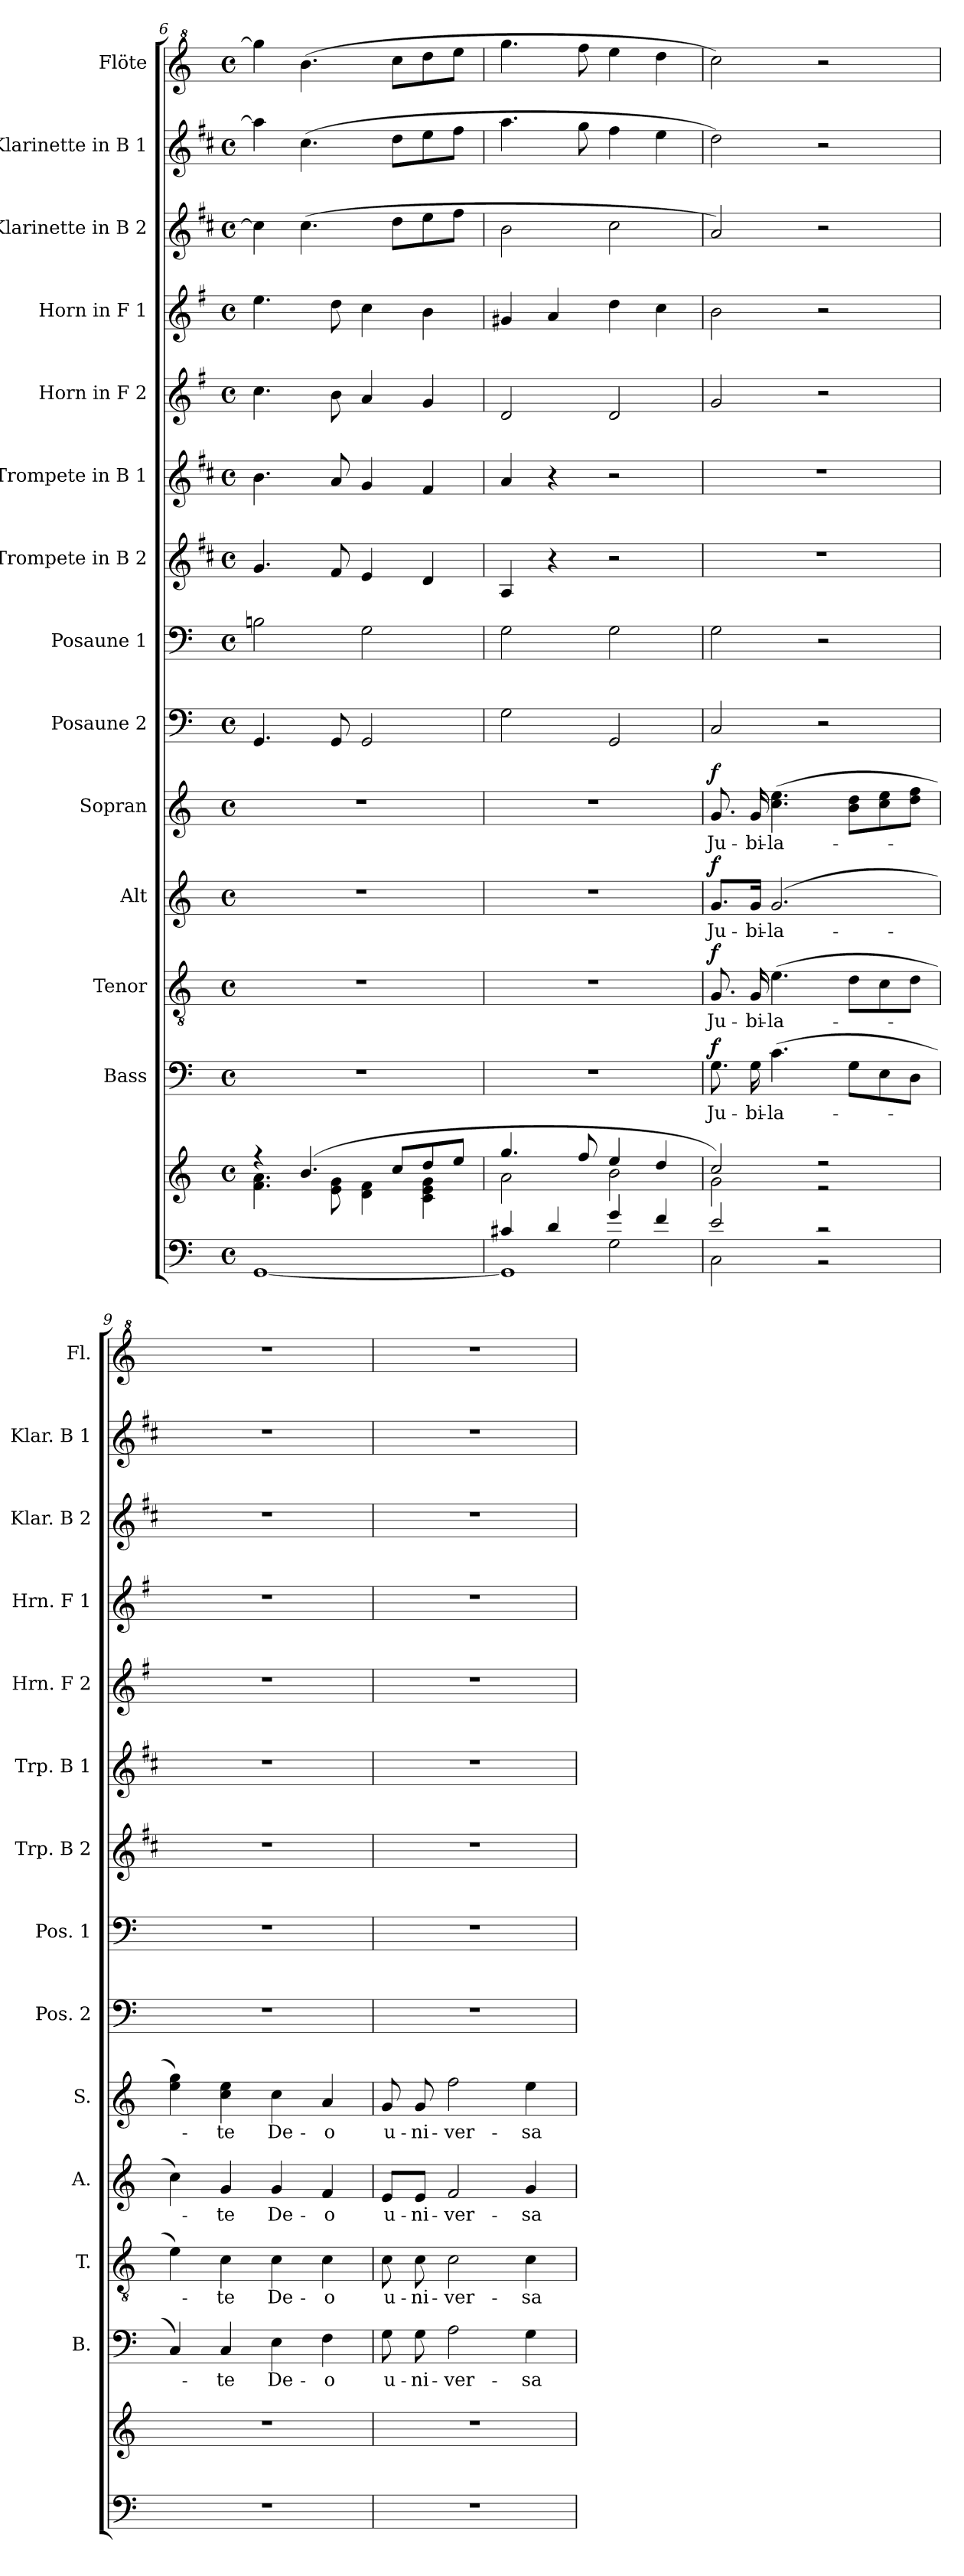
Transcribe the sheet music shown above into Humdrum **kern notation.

**kern	**kern	**kern	**text	**dynam	**kern	**text	**dynam	**kern	**text	**dynam	**kern	**text	**dynam	**kern	**kern	**kern	**kern	**kern	**kern	**kern	**kern	**kern
*part14	*part14	*part13	*part13	*part13	*part12	*part12	*part12	*part11	*part11	*part11	*part10	*part10	*part10	*part9	*part8	*part7	*part6	*part5	*part4	*part3	*part2	*part1
*staff15	*staff14	*staff13	*staff13	*staff13	*staff12	*staff12	*staff12	*staff11	*staff11	*staff11	*staff10	*staff10	*staff10	*staff9	*staff8	*staff7	*staff6	*staff5	*staff4	*staff3	*staff2	*staff1
*	*	*I"Bass	*	*	*I"Tenor	*	*	*I"Alt	*	*	*I"Sopran	*	*	*I"Posaune 2	*I"Posaune 1	*I"Trompete in B 2	*I"Trompete in B 1	*I"Horn in F 2	*I"Horn in F 1	*I"Klarinette in B 2	*I"Klarinette in B 1	*I"Flöte
*	*	*I'B.	*	*	*I'T.	*	*	*I'A.	*	*	*I'S.	*	*	*I'Pos. 2	*I'Pos. 1	*I'Trp. B 2	*I'Trp. B 1	*I'Hrn. F 2	*I'Hrn. F 1	*I'Klar. B 2	*I'Klar. B 1	*I'Fl.
*clefF4	*clefG2	*clefF4	*	*	*clefGv2	*	*	*clefG2	*	*	*clefG2	*	*	*clefF4	*clefF4	*clefG2	*clefG2	*clefG2	*clefG2	*clefG2	*clefG2	*clefG^2
*	*	*	*	*	*	*	*	*	*	*	*	*	*	*	*	*ITrd1c2	*ITrd1c2	*ITrd4c7	*ITrd4c7	*ITrd1c2	*ITrd1c2	*
*k[]	*k[]	*k[]	*	*	*k[]	*	*	*k[]	*	*	*k[]	*	*	*k[]	*k[]	*k[]	*k[]	*k[]	*k[]	*k[]	*k[]	*k[]
*C:	*C:	*C:	*	*	*C:	*	*	*C:	*	*	*C:	*	*	*C:	*C:	*C:	*C:	*C:	*C:	*C:	*C:	*C:
*M4/4	*M4/4	*M4/4	*	*	*M4/4	*	*	*M4/4	*	*	*M4/4	*	*	*M4/4	*M4/4	*M4/4	*M4/4	*M4/4	*M4/4	*M4/4	*M4/4	*M4/4
*met(c)	*met(c)	*met(c)	*	*	*met(c)	*	*	*met(c)	*	*	*met(c)	*	*	*met(c)	*met(c)	*met(c)	*met(c)	*met(c)	*met(c)	*met(c)	*met(c)	*met(c)
=6	=6	=6	=6	=6	=6	=6	=6	=6	=6	=6	=6	=6	=6	=6	=6	=6	=6	=6	=6	=6	=6	=6
*	*^	*	*	*	*	*	*	*	*	*	*	*	*	*	*	*	*	*	*	*	*	*
[<1GG	4rff	4.f\ 4.a\	1r	.	.	1r	.	.	1r	.	.	1r	.	.	4.GG/	2Bn\	4.f/	4.a\	4.f\	4.a\	4b\]	4gg\]	4ggg\]
.	(4.b/	.	.	.	.	.	.	.	.	.	.	.	.	.	.	.	.	.	.	.	(>4.b\	(>4.b\	(>4.bb\
.	.	8e\ 8g\	.	.	.	.	.	.	.	.	.	.	.	.	8GG/	.	8e/	8g/	8e\	8g\	.	.	.
.	.	4d\ 4f\	.	.	.	.	.	.	.	.	.	.	.	.	2GG/	2G\	4d/	4f/	4d/	4f\	.	.	.
.	8cc/L	.	.	.	.	.	.	.	.	.	.	.	.	.	.	.	.	.	.	.	8cc\L	8cc\L	8ccc\L
.	8dd/	4c\ 4e\ 4g\	.	.	.	.	.	.	.	.	.	.	.	.	.	.	4c/	4e/	4c/	4e\	8dd\	8dd\	8ddd\
.	8ee/J	.	.	.	.	.	.	.	.	.	.	.	.	.	.	.	.	.	.	.	8ee\J	8ee\J	8eee\J
=7	=7	=7	=7	=7	=7	=7	=7	=7	=7	=7	=7	=7	=7	=7	=7	=7	=7	=7	=7	=7	=7	=7	=7
*^	*	*	*	*	*	*	*	*	*	*	*	*	*	*	*	*	*	*	*	*	*	*	*
*	*^	*	*	*	*	*	*	*	*	*	*	*	*	*	*	*	*	*	*	*	*	*	*	*
4c#X/	1GG]	2ryy	4.gg/	2a\	1r	.	.	1r	.	.	1r	.	.	1r	.	.	2G\	2G\	4G/	4g/	2G/	4c#X/	2a\	4.gg\	4.ggg\
4d/	.	.	.	.	.	.	.	.	.	.	.	.	.	.	.	.	.	.	4r	4r	.	4d/	.	.	.
.	.	.	8ff/	.	.	.	.	.	.	.	.	.	.	.	.	.	.	.	.	.	.	.	.	8ff\	8fff\
4g/	.	2G\	4ee/	2b\	.	.	.	.	.	.	.	.	.	.	.	.	2GG/	2G\	2r	2r	2G/	4g\	2b\	4ee\	4eee\
4f/	.	.	4dd/	.	.	.	.	.	.	.	.	.	.	.	.	.	.	.	.	.	.	4f\	.	4dd\	4ddd\
*	*v	*v	*	*	*	*	*	*	*	*	*	*	*	*	*	*	*	*	*	*	*	*	*	*	*
=8	=8	=8	=8	=8	=8	=8	=8	=8	=8	=8	=8	=8	=8	=8	=8	=8	=8	=8	=8	=8	=8	=8	=8	=8
!	!	!	!	!	!LO:LY:b	!LO:DY:a	!	!LO:LY:b	!LO:DY:a	!	!LO:LY:b	!LO:DY:a	!	!LO:LY:b	!LO:DY:a	!	!	!	!	!	!	!	!	!
2e/	2C\	2cc/)	2g\	8.G\	Ju-	f	8.G/	Ju-	f	8.g/L	Ju-	f	8.g/	Ju-	f	2C/	2G\	1r	1r	2c/	2e\	2g/)	2cc\)	2ccc\)
!	!	!	!	!	!LO:LY:b	!	!	!LO:LY:b	!	!	!LO:LY:b	!	!	!LO:LY:b	!	!	!	!	!	!	!	!	!	!
.	.	.	.	16G\	-bi-	.	16G/	-bi-	.	16g/Jk	-bi-	.	16g/	-bi-	.	.	.	.	.	.	.	.	.	.
!	!	!	!	!	!LO:LY:b	!	!	!LO:LY:b	!	!	!LO:LY:b	!	!	!LO:LY:b	!	!	!	!	!	!	!	!	!	!
.	.	.	.	(>4.c\	-la-	.	(>4.e\	-la-	.	(2.g/	-la-	.	(>4.cc\ 4.ee\	-la-	.	.	.	.	.	.	.	.	.	.
2r	2r	2r	2r	.	.	.	.	.	.	.	.	.	.	.	.	2r	2r	.	.	2r	2r	2r	2r	2r
.	.	.	.	8G\L	.	.	8d\L	.	.	.	.	.	8b\ 8dd\L	.	.	.	.	.	.	.	.	.	.	.
.	.	.	.	8E\	.	.	8c\	.	.	.	.	.	8cc\ 8ee\	.	.	.	.	.	.	.	.	.	.	.
.	.	.	.	8D\J	.	.	8d\J	.	.	.	.	.	8dd\ 8ff\J	.	.	.	.	.	.	.	.	.	.	.
*v	*v	*	*	*	*	*	*	*	*	*	*	*	*	*	*	*	*	*	*	*	*	*	*	*
*	*v	*v	*	*	*	*	*	*	*	*	*	*	*	*	*	*	*	*	*	*	*	*	*
=9	=9	=9	=9	=9	=9	=9	=9	=9	=9	=9	=9	=9	=9	=9	=9	=9	=9	=9	=9	=9	=9	=9
1r	1r	4C/)	.	.	4e\)	.	.	4cc\)	.	.	4ee\ 4gg\)	.	.	1r	1r	1r	1r	1r	1r	1r	1r	1r
!	!	!	!LO:LY:b	!	!	!LO:LY:b	!	!	!LO:LY:b	!	!	!LO:LY:b	!	!	!	!	!	!	!	!	!	!
.	.	4C/	-te	.	4c\	-te	.	4g/	-te	.	4cc\ 4ee\	-te	.	.	.	.	.	.	.	.	.	.
!	!	!	!LO:LY:b	!	!	!LO:LY:b	!	!	!LO:LY:b	!	!	!LO:LY:b	!	!	!	!	!	!	!	!	!	!
.	.	4E\	De-	.	4c\	De-	.	4g/	De-	.	4cc\	De-	.	.	.	.	.	.	.	.	.	.
!	!	!	!LO:LY:b	!	!	!LO:LY:b	!	!	!LO:LY:b	!	!	!LO:LY:b	!	!	!	!	!	!	!	!	!	!
.	.	4F\	-o	.	4c\	-o	.	4f/	-o	.	4a/	-o	.	.	.	.	.	.	.	.	.	.
!!LO:PB:g=z
=10	=10	=10	=10	=10	=10	=10	=10	=10	=10	=10	=10	=10	=10	=10	=10	=10	=10	=10	=10	=10	=10	=10
!	!	!	!LO:LY:b	!	!	!LO:LY:b	!	!	!LO:LY:b	!	!	!LO:LY:b	!	!	!	!	!	!	!	!	!	!
1r	1r	8G\	u-	.	8c\	u-	.	8e/L	u-	.	8g/	u-	.	1r	1r	1r	1r	1r	1r	1r	1r	1r
!	!	!	!LO:LY:b	!	!	!LO:LY:b	!	!	!LO:LY:b	!	!	!LO:LY:b	!	!	!	!	!	!	!	!	!	!
.	.	8G\	-ni-	.	8c\	-ni-	.	8e/J	-ni-	.	8g/	-ni-	.	.	.	.	.	.	.	.	.	.
!	!	!	!LO:LY:b	!	!	!LO:LY:b	!	!	!LO:LY:b	!	!	!LO:LY:b	!	!	!	!	!	!	!	!	!	!
.	.	2A\	-ver-	.	2c\	-ver-	.	2f/	-ver-	.	2ff\	-ver-	.	.	.	.	.	.	.	.	.	.
!	!	!	!LO:LY:b	!	!	!LO:LY:b	!	!	!LO:LY:b	!	!	!LO:LY:b	!	!	!	!	!	!	!	!	!	!
.	.	4G\	-sa	.	4c\	-sa	.	4g/	-sa	.	4ee\	-sa	.	.	.	.	.	.	.	.	.	.
=	=	=	=	=	=	=	=	=	=	=	=	=	=	=	=	=	=	=	=	=	=	=
*-	*-	*-	*-	*-	*-	*-	*-	*-	*-	*-	*-	*-	*-	*-	*-	*-	*-	*-	*-	*-	*-	*-
